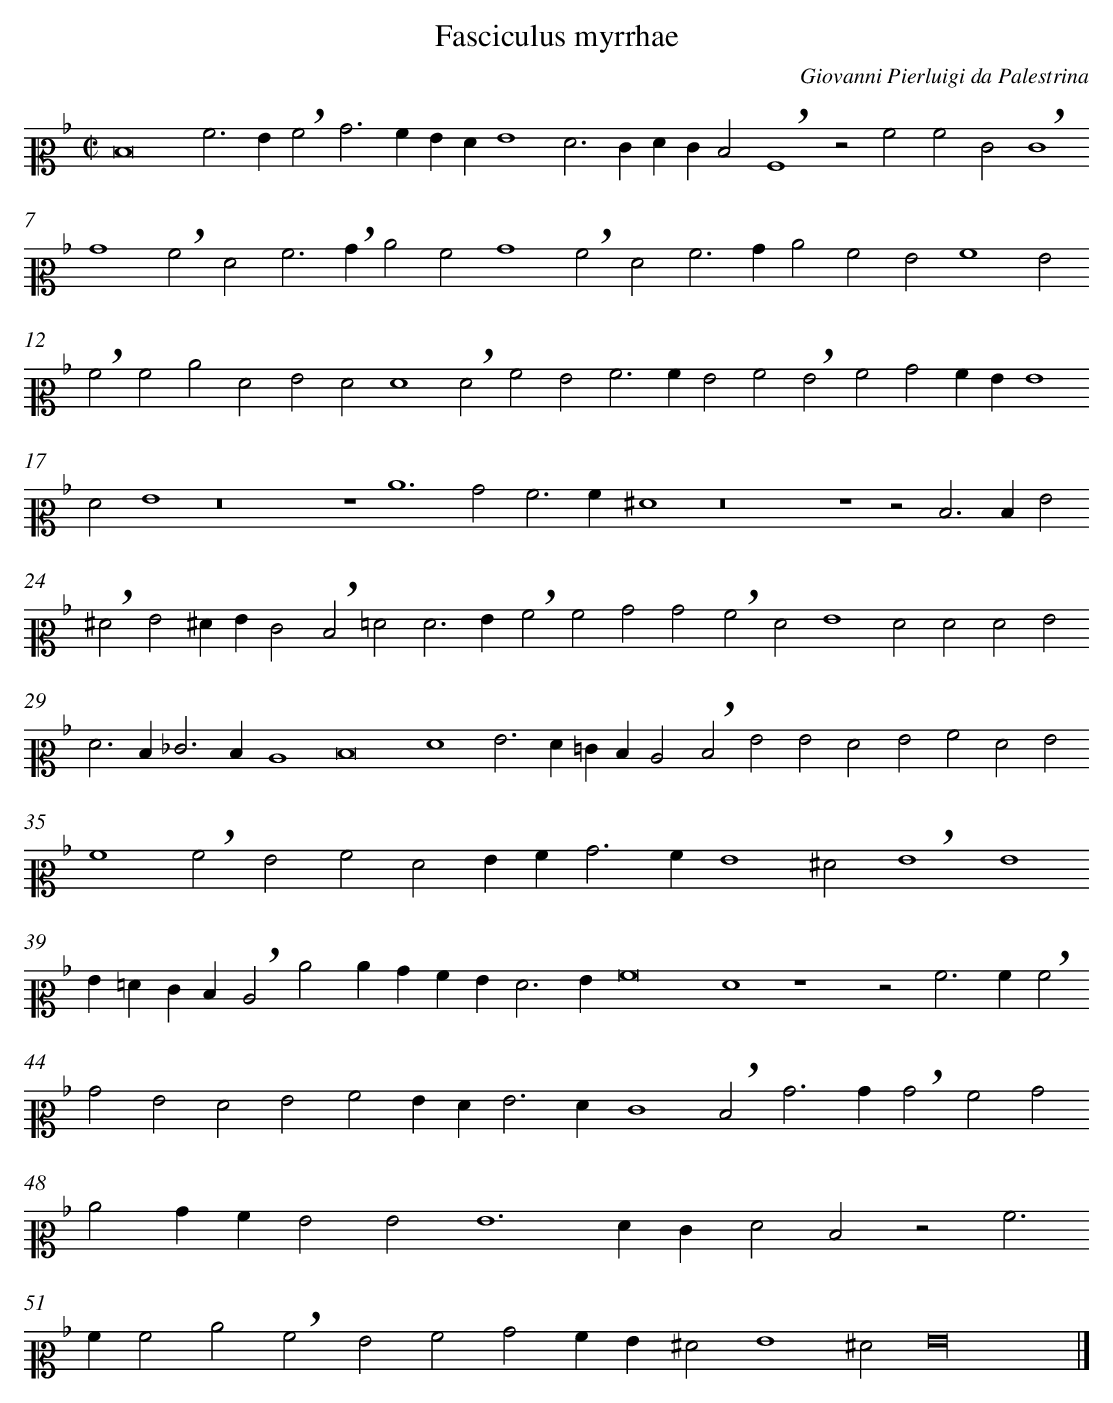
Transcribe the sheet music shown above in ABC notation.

X:1
T: Fasciculus myrrhae
C: Giovanni Pierluigi da Palestrina
L: 1/4
M: C|
K: F clef=C2
D8 [|]
A2>G2!breath!A2B3 [|]
AGFG4 [|]
F2>E2FED2 [|]
!breath!A,4z2A2 [|]
A2E2!breath!E4 [|]
B4!breath!A2F2 [|]
A2>!breath!B2c2A2 [|]
B4!breath!A2F2 [|]
A2>B2c2A2 [|]
G2A4G2 [|]
!breath!A2A2c2F2 [|]
G2F2F4 [|]
!breath!F2A2G2A3 [|]
AG2A2!breath!G2 [|]
A2B2AGG4 [|]
F2G4 [|]
z8 [|]
z4c6 [|]
B2A3A [|]
^F4z8 [|]
z4 [|]
z2D2>D2G2 [|]
!breath!^F2G2^FGE2 [|]
!breath!D2=F2F3G [|]
!breath!A2A2B2B2 [|]
!breath!A2F2G4 [|]
F2F2F2G2 [|]
F2>D2_E3D [|]
C4D8 [|]
F4 [|]
G2>F2=EDC2 [|]
!breath!D2G2G2F2 [|]
G2A2F2G2 [|]
A4!breath!A2G2 [|]
A2F2GAB3 [|]
AG4^F2 [|]
!breath!G4G4 [|]
G=FED!breath!C2c2 [|]
cBAG2<F2G [|]
A8 [|]
F4z4 [|]
z2A2>A2!breath!A2 [|]
B2G2F2G2 [|]
A2GF2<G2F [|]
E4!breath!D2B3 [|]
B!breath!B2A2B2 [|]
c2BAG2G2 [|]
G6FE [|]
F2D2z2A3 [|]
AA2c2!breath!A2 [|]
G2A2B2AG [|]
^F2G4^F2 [|]
G16 |]
